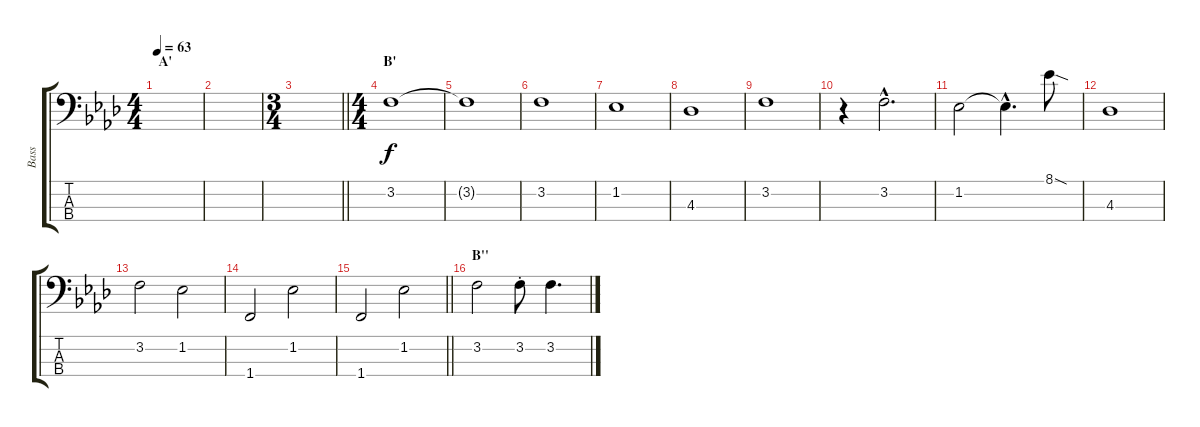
\track ("Bass" "Bass") {instrument electricbassfinger}
\staff {score tabs}
\tuning (G2 D2 A1 E1) {hide}
\ts (4 4)
\section ("" "A'")
\tempo 63
\clef f4
\ks fminor
|
|
\ts (3 4)
\barLineRight lightlight
|
\ts (4 4)
\section ("" "B'")
3.2.1 |
3.2{t}.1 |
3.2.1 |
1.2.1 |
4.3.1 |
3.2.1 |
r.4 3.2{hac}.2{d} |
1.2.2 1.2{hac t}.4{d} 8.1{sod}.8 |
4.3.1 |
3.2.2 1.2.2 |
1.4.2 1.2.2 |
\barLineRight lightlight
1.4.2 1.2.2 |
\section ("" "B''")
3.2.2 3.2{st}.8 3.2.4{d}
